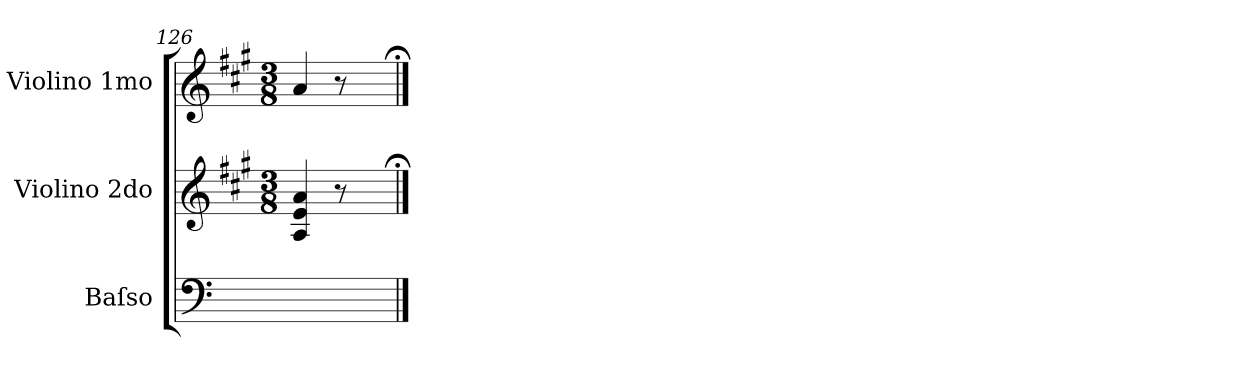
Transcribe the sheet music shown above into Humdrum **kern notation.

**kern	**kern	**kern
*part3	*part2	*part1
*staff3	*staff2	*staff1
*I"Baſso	*I"Violino 2do	*I"Violino 1mo
*I'b	*I'vl 2	*I'vl 1
*clefF4	*clefG2	*clefG2
*k[]	*k[f#c#g#]	*k[f#c#g#]
*	*M3/8	*M3/8
=126	=126	=126
4.ryy	4A/ 4e/ 4a/	4a/
.	8r	8r
==	==;	==;
*-	*-	*-
